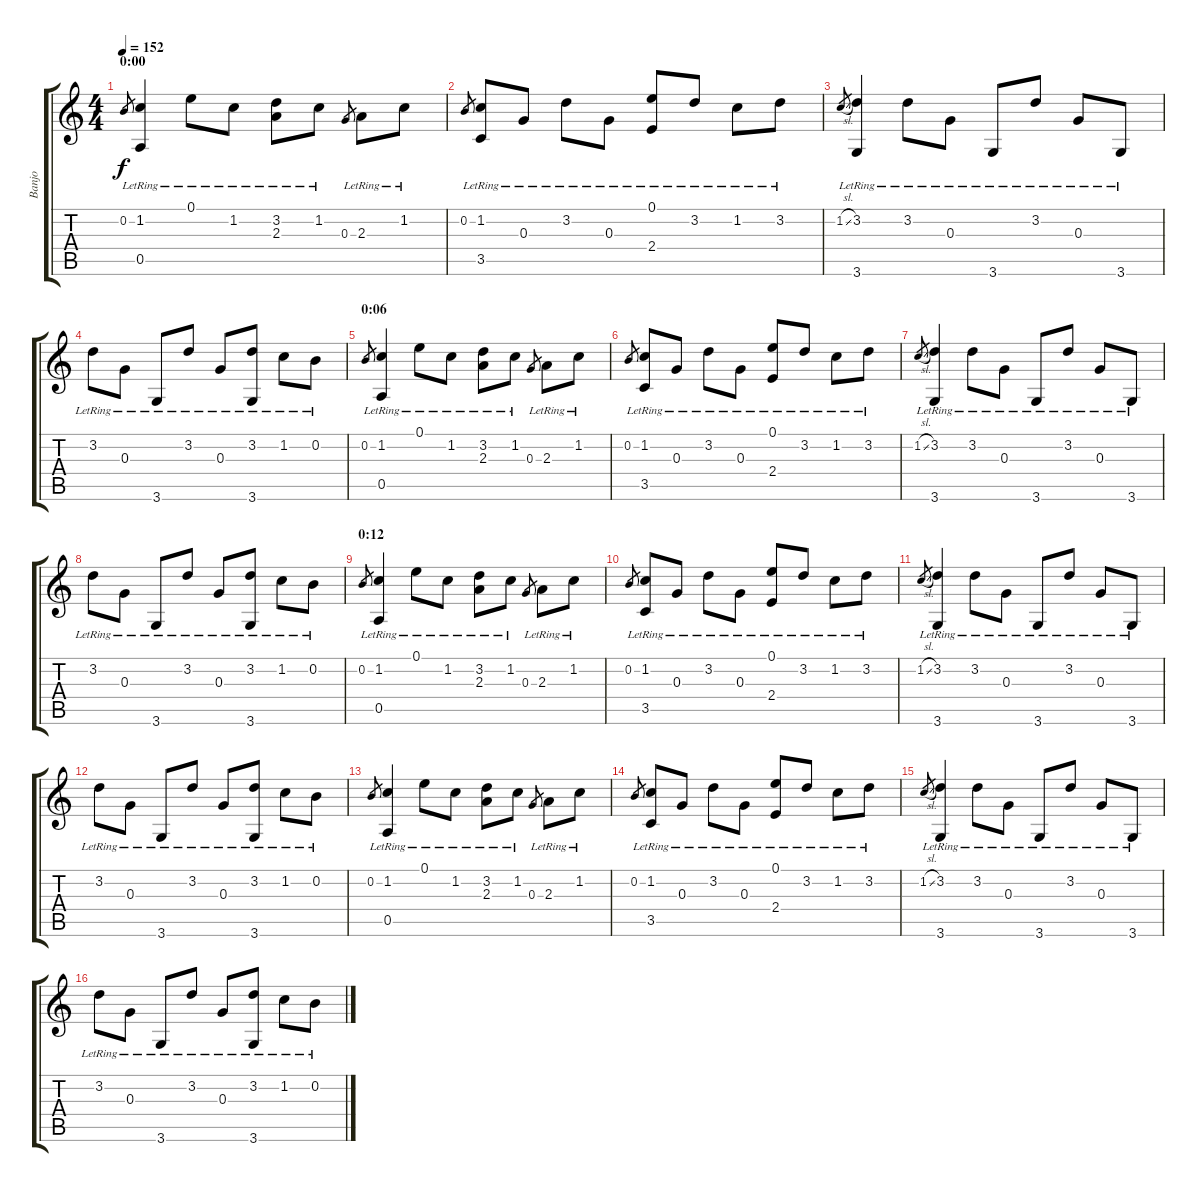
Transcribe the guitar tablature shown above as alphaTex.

\track ("Banjo" "Banjo") {instrument banjo}
\staff {score tabs}
\tuning (E4 B3 G3 D3 A2 E2) {hide}
\displaytranspose 12
\ts (4 4)
\section ("" "0:00")
\tempo 152
\clef g2
\ks c
0.2.8{gr dy f instrument banjo} (1.2{lr} 0.5{lr}).4 0.1{lr}.8 1.2{lr}.8 (3.2 2.3{lr}).8 1.2{lr}.8 0.3.8{gr} 2.3{lr}.8 1.2{lr}.8 |
0.2.8{gr} (1.2{lr} 3.5{lr}).8 0.3{lr}.8 3.2{lr}.8 0.3{lr}.8 (0.1{lr} 2.4{lr}).8 3.2{lr}.8 1.2{lr}.8 3.2{lr}.8 |
1.2{sl}.8{gr} (3.2{lr} 3.6{lr}).4 3.2{lr}.8 0.3{lr}.8 3.6{lr}.8 3.2{lr}.8 0.3{lr}.8 3.6{lr}.8 |
3.2{lr}.8 0.3{lr}.8 3.6{lr}.8 3.2{lr}.8 0.3{lr}.8 (3.2{lr} 3.6{lr}).8 1.2{lr}.8 0.2{lr}.8 |
\section ("" "0:06")
0.2.8{gr} (1.2{lr} 0.5{lr}).4 0.1{lr}.8 1.2{lr}.8 (3.2 2.3{lr}).8 1.2{lr}.8 0.3.8{gr} 2.3{lr}.8 1.2{lr}.8 |
0.2.8{gr} (1.2{lr} 3.5{lr}).8 0.3{lr}.8 3.2{lr}.8 0.3{lr}.8 (0.1{lr} 2.4{lr}).8 3.2{lr}.8 1.2{lr}.8 3.2{lr}.8 |
1.2{sl}.8{gr} (3.2{lr} 3.6{lr}).4 3.2{lr}.8 0.3{lr}.8 3.6{lr}.8 3.2{lr}.8 0.3{lr}.8 3.6{lr}.8 |
3.2{lr}.8 0.3{lr}.8 3.6{lr}.8 3.2{lr}.8 0.3{lr}.8 (3.2{lr} 3.6{lr}).8 1.2{lr}.8 0.2{lr}.8 |
\section ("" "0:12")
0.2.8{gr} (1.2{lr} 0.5{lr}).4 0.1{lr}.8 1.2{lr}.8 (3.2 2.3{lr}).8 1.2{lr}.8 0.3.8{gr} 2.3{lr}.8 1.2{lr}.8 |
0.2.8{gr} (1.2{lr} 3.5{lr}).8 0.3{lr}.8 3.2{lr}.8 0.3{lr}.8 (0.1{lr} 2.4{lr}).8 3.2{lr}.8 1.2{lr}.8 3.2{lr}.8 |
1.2{sl}.8{gr} (3.2{lr} 3.6{lr}).4 3.2{lr}.8 0.3{lr}.8 3.6{lr}.8 3.2{lr}.8 0.3{lr}.8 3.6{lr}.8 |
3.2{lr}.8 0.3{lr}.8 3.6{lr}.8 3.2{lr}.8 0.3{lr}.8 (3.2{lr} 3.6{lr}).8 1.2{lr}.8 0.2{lr}.8 |
0.2.8{gr} (1.2{lr} 0.5{lr}).4 0.1{lr}.8 1.2{lr}.8 (3.2 2.3{lr}).8 1.2{lr}.8 0.3.8{gr} 2.3{lr}.8 1.2{lr}.8 |
0.2.8{gr} (1.2{lr} 3.5{lr}).8 0.3{lr}.8 3.2{lr}.8 0.3{lr}.8 (0.1{lr} 2.4{lr}).8 3.2{lr}.8 1.2{lr}.8 3.2{lr}.8 |
1.2{sl}.8{gr} (3.2{lr} 3.6{lr}).4 3.2{lr}.8 0.3{lr}.8 3.6{lr}.8 3.2{lr}.8 0.3{lr}.8 3.6{lr}.8 |
3.2{lr}.8 0.3{lr}.8 3.6{lr}.8 3.2{lr}.8 0.3{lr}.8 (3.2{lr} 3.6{lr}).8 1.2{lr}.8 0.2{lr}.8
